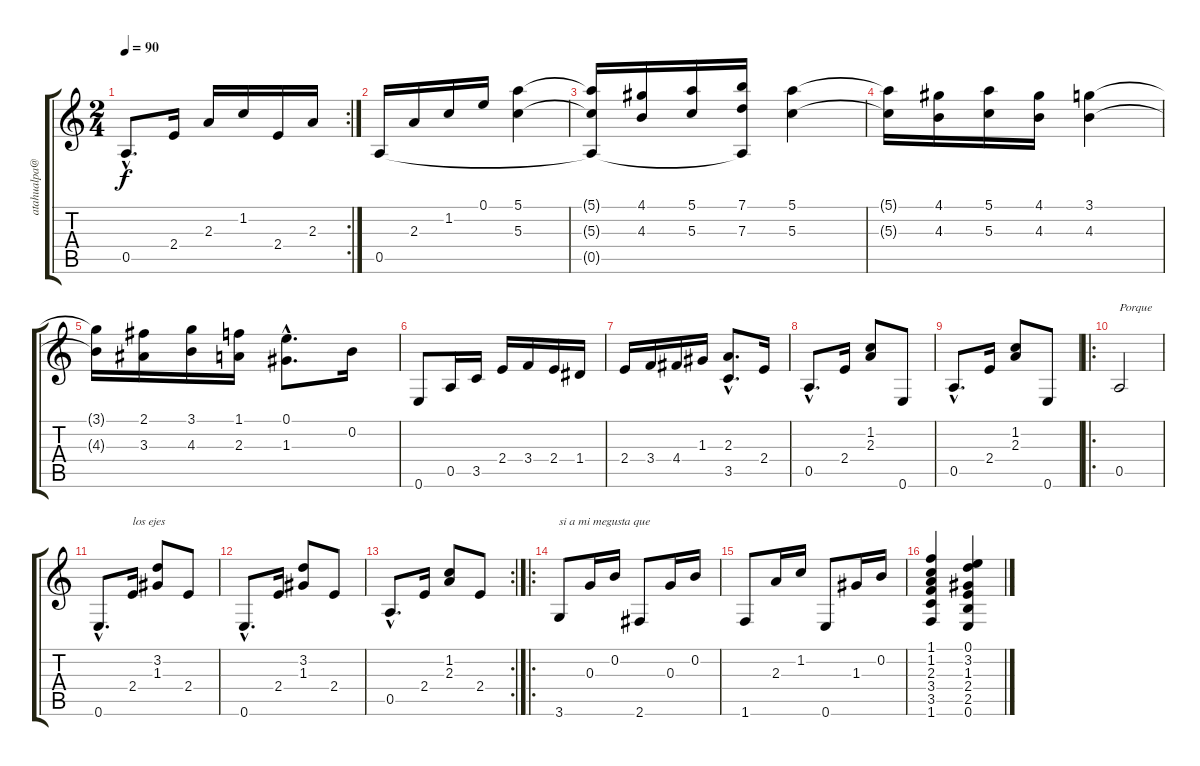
\track ("" "atahualpa@") {instrument acousticguitarnylon}
\staff {score tabs}
\tuning (E4 B3 G3 D3 A2 E2) {hide}
\rc 2
\ts (2 4)
\tempo 90
\clef g2
\ks c
0.5{hac}.8{d dy f} 2.4.16 2.3.16 1.2.16 2.4.16 2.3.16 |
0.5.16 2.3.16 1.2.16 0.1.16 (5.1 5.3).4 |
(5.1{t} 5.3{t} 0.5{t}).16 (4.1 4.3).16 (5.1 5.3).16 (7.1 7.3 0.5{t}).16 (5.1 5.3).4 |
(5.1{t} 5.3{t}).16 (4.1 4.3).16 (5.1 5.3).16 (4.1 4.3).16 (3.1 4.3).4 |
(3.1{t} 4.3{t}).16 (2.1 3.3).16 (3.1 4.3).16 (1.1 2.3).16 (0.1{hac} 1.3{hac}).8{d} 0.2.16 |
0.6.8 0.5.16 3.5.16 2.4.16 3.4.16 2.4.16 1.4.16 |
2.4.16 3.4.16 4.4.16 1.3.16 (2.3{hac} 3.5{hac}).8{d} 2.4.16 |
0.5{hac}.8{d} 2.4.16 (1.2 2.3).8 0.6.8 |
0.5{hac}.8{d} 2.4.16 (1.2 2.3).8 0.6.8 |
\ro
0.5.2{txt "Porque "} |
0.6{hac}.8{d} 2.4.16{txt "los ejes "} (3.2 1.3).8 2.4.8 |
0.6{hac}.8{d} 2.4.16 (3.2 1.3).8 2.4.8 |
\rc 2
0.5{hac}.8{d} 2.4.16 (1.2 2.3).8 2.4.8 |
\ro
3.6.8{txt "si a mi megusta que "} 0.3.16 0.2.16 2.6.8 0.3.16 0.2.16 |
1.6.8 2.3.16 1.2.16 0.6.8 1.3.16 0.2.16 |
(1.1 1.2 2.3 3.4 3.5 1.6).4 (0.1 3.2 1.3 2.4 2.5 0.6).4
